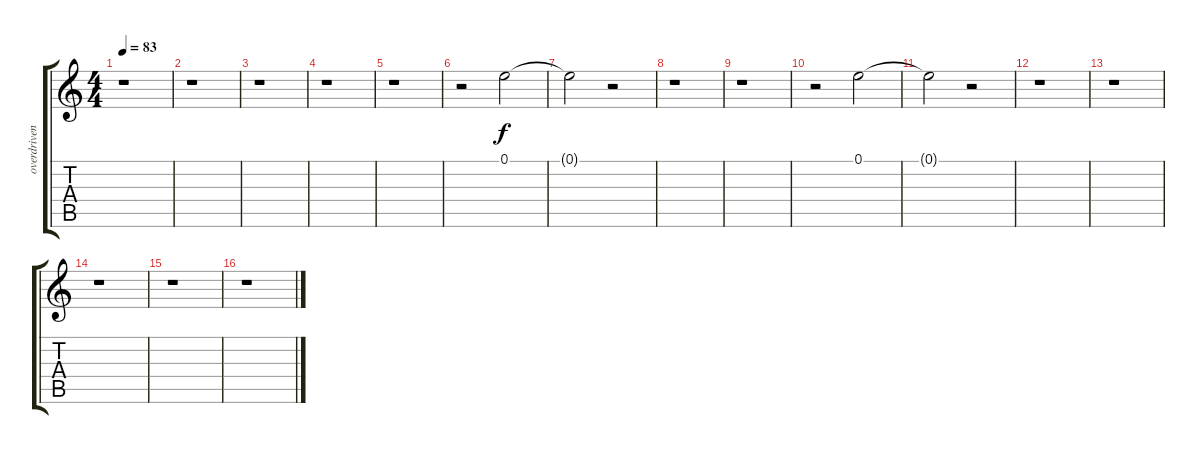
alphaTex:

\track ("overdriven electric guitar" "overdriven") {instrument overdrivenguitar}
\staff {score tabs}
\tuning (E4 B3 G3 D3 A2 E2) {hide}
\ts (4 4)
\tempo 83
\clef g2
\ks c
r.1{dy f} |
r.1 |
r.1 |
r.1 |
r.1 |
r.2 0.1.2 |
0.1{t}.2 r.2 |
r.1 |
r.1 |
r.2 0.1.2 |
0.1{t}.2 r.2 |
r.1 |
r.1 |
r.1 |
r.1 |
r.1
